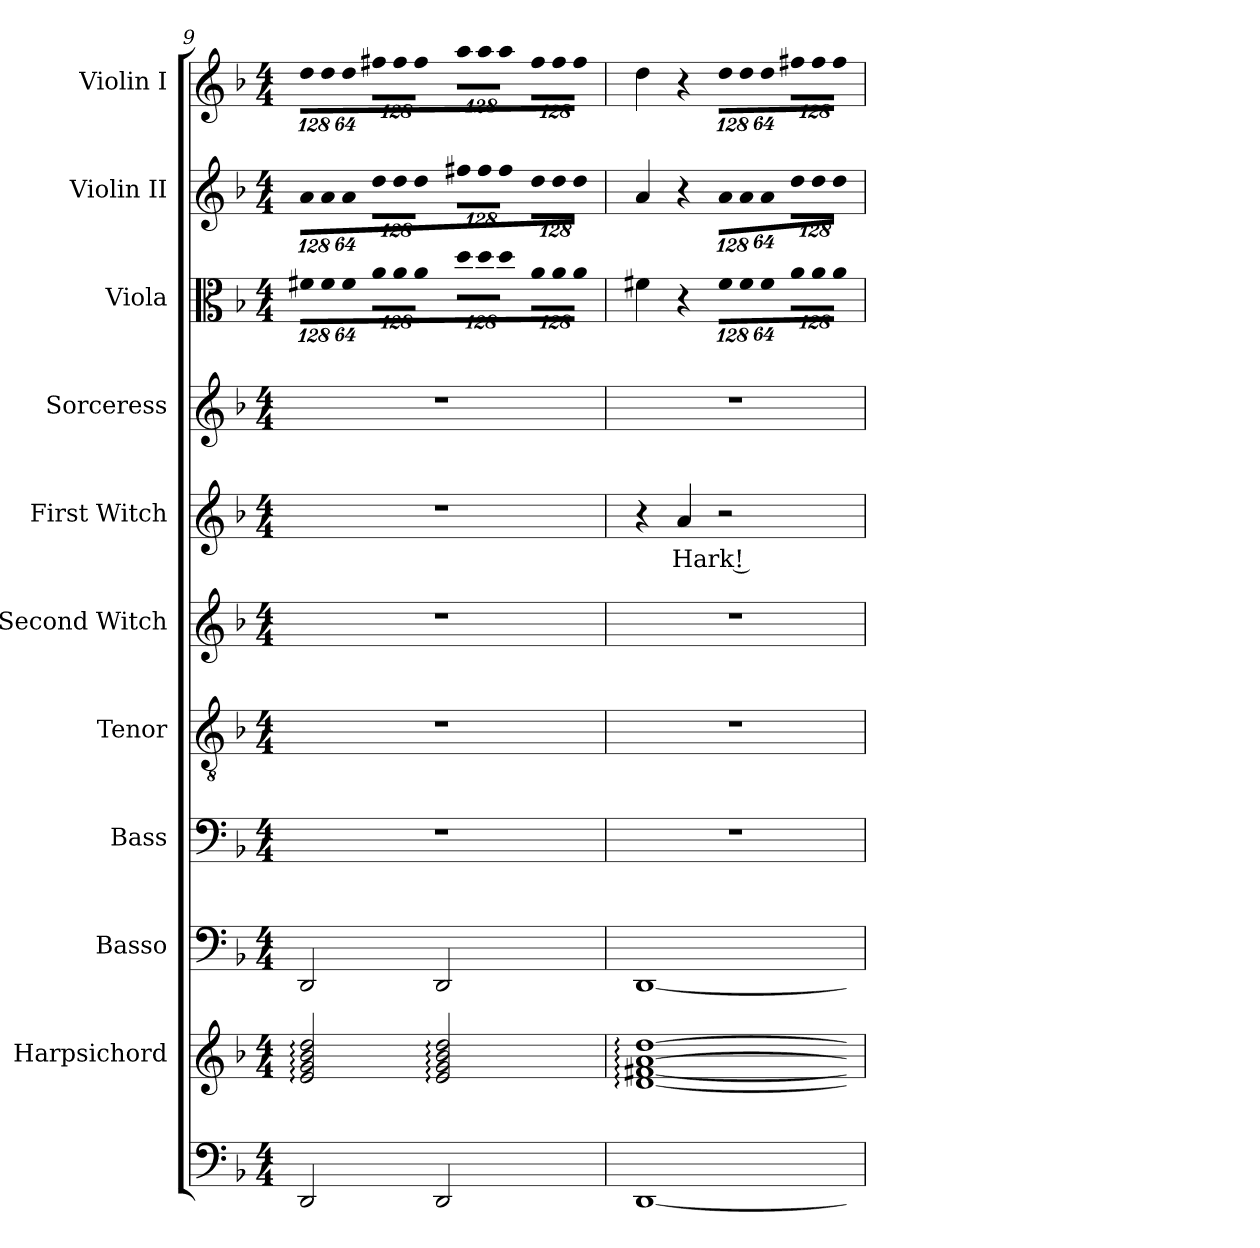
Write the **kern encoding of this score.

**kern	**kern	**kern	**kern	**kern	**kern	**kern	**text	**kern	**kern	**kern	**kern
*part11	*part10	*part9	*part8	*part7	*part6	*part5	*part5	*part4	*part3	*part2	*part1
*staff11	*staff10	*staff9	*staff8	*staff7	*staff6	*staff5	*staff5	*staff4	*staff3	*staff2	*staff1
*	*I"Harpsichord	*I"Basso	*I"Bass	*I"Tenor	*I"Second Witch	*I"First Witch	*	*I"Sorceress	*I"Viola	*I"Violin II	*I"Violin I
*	*I'Harps.	*I'Basso	*I'B.	*I'T.	*I'Witch-2	*I'Witch-1	*	*I'Sorcer.	*I'Vla.	*I'Vln. II	*I'Vln. I
*clefF4	*clefG2	*clefF4	*clefF4	*clefGv2	*clefG2	*clefG2	*	*clefG2	*clefC3	*clefG2	*clefG2
*	*	*	*	*ITrd7c12	*	*	*	*	*	*	*
*k[b-]	*k[b-]	*k[b-]	*k[b-]	*k[b-]	*k[b-]	*k[b-]	*	*k[b-]	*k[b-]	*k[b-]	*k[b-]
*d:	*d:	*d:	*d:	*d:	*d:	*d:	*	*d:	*d:	*d:	*d:
*M4/4	*M4/4	*M4/4	*M4/4	*M4/4	*M4/4	*M4/4	*	*M4/4	*M4/4	*M4/4	*M4/4
*	*	*	*	*	*	*	*	*	*Xbrackettup	*	*
=9	=9	=9	=9	=9	=9	=9	=9	=9	=9	=9	=9
!	!	!	!	!	!	!	!	!	!LO:N:vis=8	!	!
*	*	*	*	*	*	*	*	*	*	*Xbrackettup	*
!	!	!	!	!	!	!	!	!	!	!LO:N:vis=8	!
*	*	*	*	*	*	*	*	*	*	*	*Xbrackettup
!	!	!	!	!	!	!	!	!	!	!	!LO:N:vis=8
2DDi/	2ei/: 2gi: 2b-i: 2ddi:	2DDi/	1r	1r	1r	1r	.	1r	1024%85f#Xi\L	1024%85ai\L	1024%85ddi\L
!	!	!	!	!	!	!	!	!	!LO:N:vis=8	!LO:N:vis=8	!LO:N:vis=8
.	.	.	.	.	.	.	.	.	1024%85f#i\	1024%85ai\	1024%85ddi\
!	!	!	!	!	!	!	!	!	!LO:N:vis=8	!LO:N:vis=8	!LO:N:vis=8
.	.	.	.	.	.	.	.	.	512%43f#i\J	512%43ai\J	512%43ddi\J
!	!	!	!	!	!	!	!	!	!LO:N:vis=8	!LO:N:vis=8	!LO:N:vis=8
.	.	.	.	.	.	.	.	.	1024%85ai\L	1024%85ddi\L	1024%85ff#Xi\L
!	!	!	!	!	!	!	!	!	!LO:N:vis=8	!LO:N:vis=8	!LO:N:vis=8
.	.	.	.	.	.	.	.	.	1024%85ai\	1024%85ddi\	1024%85ff#i\
!	!	!	!	!	!	!	!	!	!LO:N:vis=8	!LO:N:vis=8	!LO:N:vis=8
.	.	.	.	.	.	.	.	.	512%43ai\J	512%43ddi\J	512%43ff#i\J
!	!	!	!	!	!	!	!	!	!LO:N:vis=8	!LO:N:vis=8	!LO:N:vis=8
2DDi/	2ei/: 2gi: 2b-i: 2ddi:	2DDi/	.	.	.	.	.	.	1024%85ddi\L	1024%85ff#Xi\L	1024%85aai\L
!	!	!	!	!	!	!	!	!	!LO:N:vis=8	!LO:N:vis=8	!LO:N:vis=8
.	.	.	.	.	.	.	.	.	1024%85ddi\	1024%85ff#i\	1024%85aai\
!	!	!	!	!	!	!	!	!	!LO:N:vis=8	!LO:N:vis=8	!LO:N:vis=8
.	.	.	.	.	.	.	.	.	512%43ddi\J	512%43ff#i\J	512%43aai\J
!	!	!	!	!	!	!	!	!	!LO:N:vis=8	!LO:N:vis=8	!LO:N:vis=8
.	.	.	.	.	.	.	.	.	1024%85ai\L	1024%85ddi\L	1024%85ff#i\L
!	!	!	!	!	!	!	!	!	!LO:N:vis=8	!LO:N:vis=8	!LO:N:vis=8
.	.	.	.	.	.	.	.	.	1024%85ai\	1024%85ddi\	1024%85ff#i\
!	!	!	!	!	!	!	!	!	!LO:N:vis=8	!LO:N:vis=8	!LO:N:vis=8
.	.	.	.	.	.	.	.	.	512%43ai\J	512%43ddi\J	512%43ff#i\J
=10	=10	=10	=10	=10	=10	=10	=10	=10	=10	=10	=10
[1DDi	[1di: [1f#Xi: [1ai: [1ddi:	[1DDi	1r	1r	1r	4r	.	1r	4f#Xi\	4ai/	4ddi\
!	!	!	!	!	!	!	!LO:LY:b:color=#000000	!	!	!	!
.	.	.	.	.	.	4ai/	Hark !	.	4r	4r	4r
!	!	!	!	!	!	!	!	!	!LO:N:vis=8	!LO:N:vis=8	!LO:N:vis=8
.	.	.	.	.	.	2r	.	.	1024%85f#i\L	1024%85ai\L	1024%85ddi\L
!	!	!	!	!	!	!	!	!	!LO:N:vis=8	!LO:N:vis=8	!LO:N:vis=8
.	.	.	.	.	.	.	.	.	1024%85f#i\	1024%85ai\	1024%85ddi\
!	!	!	!	!	!	!	!	!	!LO:N:vis=8	!LO:N:vis=8	!LO:N:vis=8
.	.	.	.	.	.	.	.	.	512%43f#i\J	512%43ai\J	512%43ddi\J
!	!	!	!	!	!	!	!	!	!LO:N:vis=8	!LO:N:vis=8	!LO:N:vis=8
.	.	.	.	.	.	.	.	.	1024%85ai\L	1024%85ddi\L	1024%85ff#Xi\L
!	!	!	!	!	!	!	!	!	!LO:N:vis=8	!LO:N:vis=8	!LO:N:vis=8
.	.	.	.	.	.	.	.	.	1024%85ai\	1024%85ddi\	1024%85ff#i\
!	!	!	!	!	!	!	!	!	!LO:N:vis=8	!LO:N:vis=8	!LO:N:vis=8
.	.	.	.	.	.	.	.	.	512%43ai\J	512%43ddi\J	512%43ff#i\J
=	=	=	=	=	=	=	=	=	=	=	=
*-	*-	*-	*-	*-	*-	*-	*-	*-	*-	*-	*-
